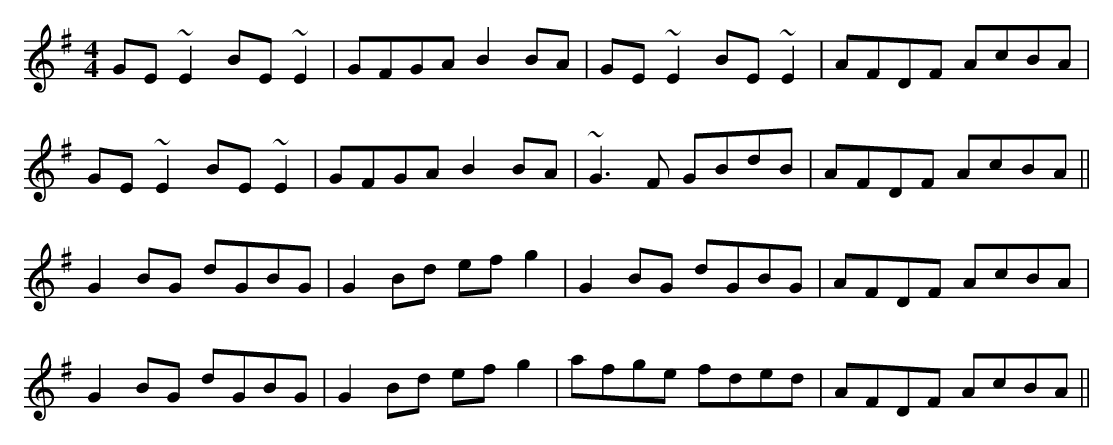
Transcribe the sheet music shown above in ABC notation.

X:1
M:4/4
K:Emin
GE ~E2 BE ~E2|GFGA B2BA|GE ~E2 BE ~E2|AFDF AcBA|
GE ~E2 BE ~E2|GFGA B2BA|~G3F GBdB|AFDF AcBA||
G2 BG dGBG|G2 Bd efg2|G2 BG dGBG|AFDF AcBA|
G2 BG dGBG|G2 Bd efg2|afge fded|AFDF AcBA||
